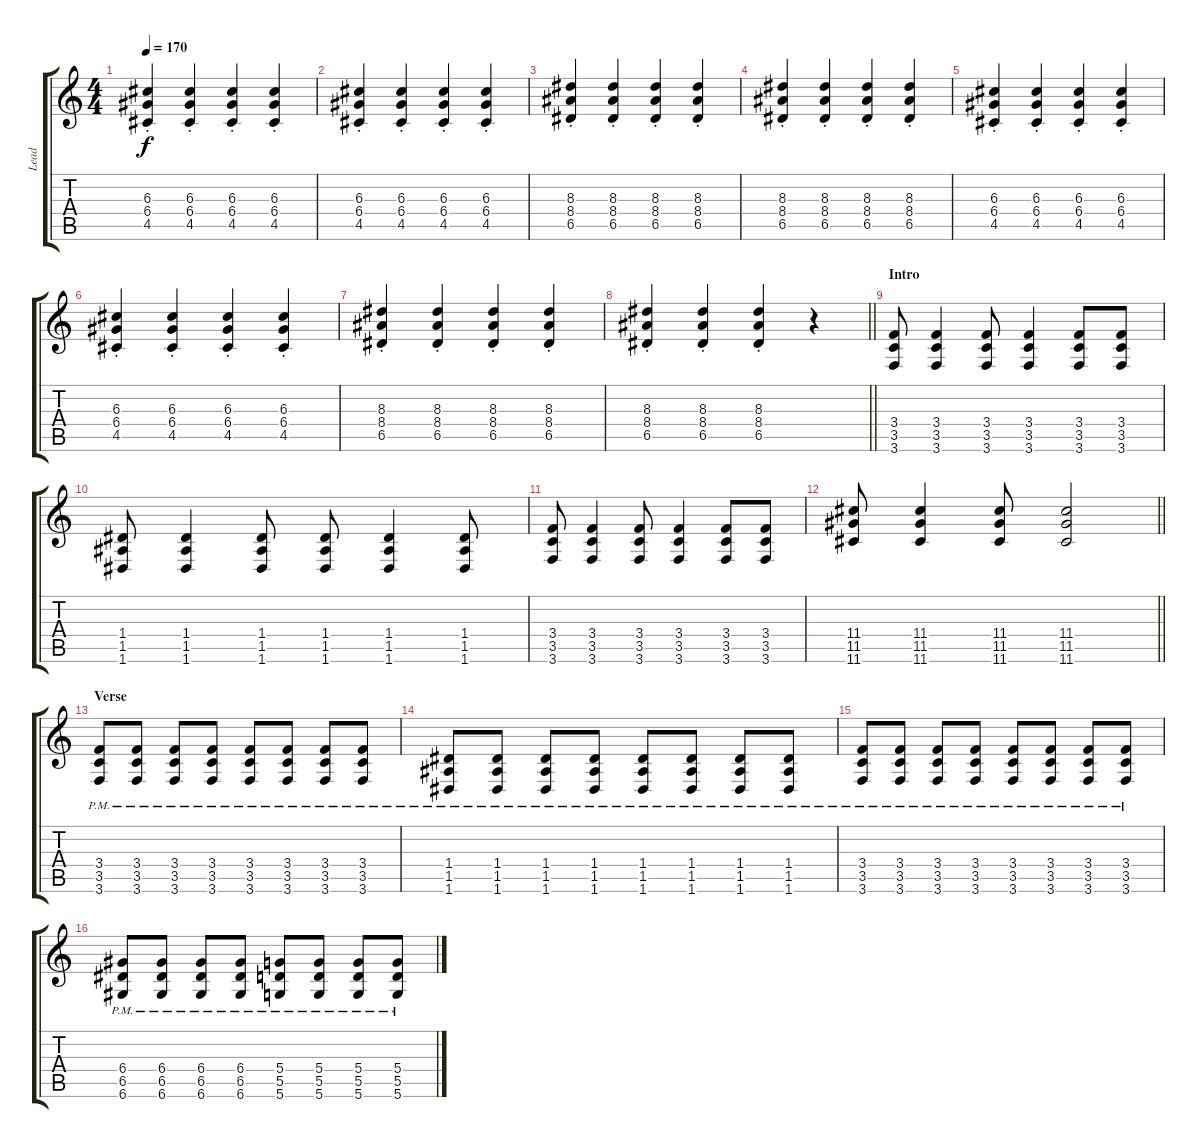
\track ("Lead" "Lead") {instrument overdrivenguitar}
\staff {score tabs}
\tuning (E4 B3 G3 D3 A2 D2) {hide}
\ts (4 4)
\tempo 170
\clef g2
\ks c
(6.3{st} 6.4{st} 4.5{st}).4{dy f} (6.3{st} 6.4{st} 4.5{st}).4 (6.3{st} 6.4{st} 4.5{st}).4 (6.3{st} 6.4{st} 4.5{st}).4 |
(6.3{st} 6.4{st} 4.5{st}).4 (6.3{st} 6.4{st} 4.5{st}).4 (6.3{st} 6.4{st} 4.5{st}).4 (6.3{st} 6.4{st} 4.5{st}).4 |
(8.3{st} 8.4{st} 6.5{st}).4 (8.3{st} 8.4{st} 6.5{st}).4 (8.3{st} 8.4{st} 6.5{st}).4 (8.3{st} 8.4{st} 6.5{st}).4 |
(8.3{st} 8.4{st} 6.5{st}).4 (8.3{st} 8.4{st} 6.5{st}).4 (8.3{st} 8.4{st} 6.5{st}).4 (8.3{st} 8.4{st} 6.5{st}).4 |
(6.3{st} 6.4{st} 4.5{st}).4 (6.3{st} 6.4{st} 4.5{st}).4 (6.3{st} 6.4{st} 4.5{st}).4 (6.3{st} 6.4{st} 4.5{st}).4 |
(6.3{st} 6.4{st} 4.5{st}).4 (6.3{st} 6.4{st} 4.5{st}).4 (6.3{st} 6.4{st} 4.5{st}).4 (6.3{st} 6.4{st} 4.5{st}).4 |
(8.3{st} 8.4{st} 6.5{st}).4 (8.3{st} 8.4{st} 6.5{st}).4 (8.3{st} 8.4{st} 6.5{st}).4 (8.3{st} 8.4{st} 6.5{st}).4 |
\barLineRight lightlight
(8.3{st} 8.4{st} 6.5{st}).4 (8.3{st} 8.4{st} 6.5{st}).4 (8.3{st} 8.4{st} 6.5{st}).4 r.4 |
\section ("" "Intro")
(3.4 3.5 3.6).8 (3.4 3.5 3.6).4 (3.4 3.5 3.6).8 (3.4 3.5 3.6).4 (3.4 3.5 3.6).8 (3.4 3.5 3.6).8 |
(1.4 1.5 1.6).8 (1.4 1.5 1.6).4 (1.4 1.5 1.6).8 (1.4 1.5 1.6).8 (1.4 1.5 1.6).4 (1.4 1.5 1.6).8 |
(3.4 3.5 3.6).8 (3.4 3.5 3.6).4 (3.4 3.5 3.6).8 (3.4 3.5 3.6).4 (3.4 3.5 3.6).8 (3.4 3.5 3.6).8 |
\barLineRight lightlight
(11.4 11.5 11.6).8 (11.4 11.5 11.6).4 (11.4 11.5 11.6).8 (11.4 11.5 11.6).2 |
\section ("" "Verse")
(3.4{pm} 3.5{pm} 3.6{pm}).8 (3.4{pm} 3.5{pm} 3.6{pm}).8 (3.4{pm} 3.5{pm} 3.6{pm}).8 (3.4{pm} 3.5{pm} 3.6{pm}).8 (3.4{pm} 3.5{pm} 3.6{pm}).8 (3.4{pm} 3.5{pm} 3.6{pm}).8 (3.4{pm} 3.5{pm} 3.6{pm}).8 (3.4{pm} 3.5{pm} 3.6{pm}).8 |
(1.4{pm} 1.5{pm} 1.6{pm}).8 (1.4{pm} 1.5{pm} 1.6{pm}).8 (1.4{pm} 1.5{pm} 1.6{pm}).8 (1.4{pm} 1.5{pm} 1.6{pm}).8 (1.4{pm} 1.5{pm} 1.6{pm}).8 (1.4{pm} 1.5{pm} 1.6{pm}).8 (1.4{pm} 1.5{pm} 1.6{pm}).8 (1.4{pm} 1.5{pm} 1.6{pm}).8 |
(3.4{pm} 3.5{pm} 3.6{pm}).8 (3.4{pm} 3.5{pm} 3.6{pm}).8 (3.4{pm} 3.5{pm} 3.6{pm}).8 (3.4{pm} 3.5{pm} 3.6{pm}).8 (3.4{pm} 3.5{pm} 3.6{pm}).8 (3.4{pm} 3.5{pm} 3.6{pm}).8 (3.4{pm} 3.5{pm} 3.6{pm}).8 (3.4{pm} 3.5{pm} 3.6{pm}).8 |
(6.4{pm} 6.5{pm} 6.6{pm}).8 (6.4{pm} 6.5{pm} 6.6{pm}).8 (6.4{pm} 6.5{pm} 6.6{pm}).8 (6.4{pm} 6.5{pm} 6.6{pm}).8 (5.4{pm} 5.5{pm} 5.6{pm}).8 (5.4{pm} 5.5{pm} 5.6{pm}).8 (5.4{pm} 5.5{pm} 5.6{pm}).8 (5.4{pm} 5.5{pm} 5.6{pm}).8
